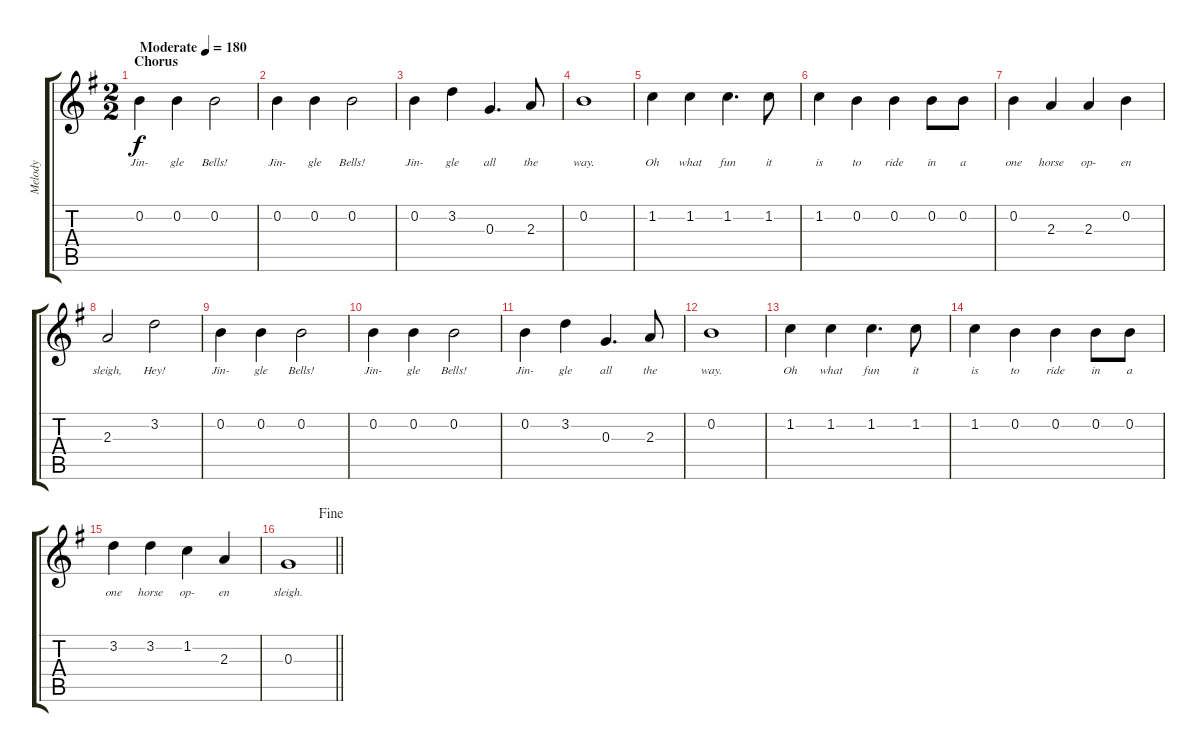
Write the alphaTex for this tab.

\track ("Melody" "Melody") {instrument acousticguitarsteel}
\staff {score tabs}
\tuning (E4 B3 G3 D3 A2 E2) {hide}
\ts (2 2)
\section ("" "Chorus")
\tempo (180 "Moderate")
\clef g2
\ks g
0.2.4{lyrics (0 "Jin-") lyrics (1 "") lyrics (2 "") lyrics (3 "") lyrics (4 "") dy f instrument acousticguitarsteel} 0.2.4{lyrics (0 "gle") lyrics (1 "") lyrics (2 "") lyrics (3 "") lyrics (4 "")} 0.2.2{lyrics (0 "Bells!") lyrics (1 "") lyrics (2 "") lyrics (3 "") lyrics (4 "")} |
0.2.4{lyrics (0 "Jin-") lyrics (1 "") lyrics (2 "") lyrics (3 "") lyrics (4 "")} 0.2.4{lyrics (0 "gle") lyrics (1 "") lyrics (2 "") lyrics (3 "") lyrics (4 "")} 0.2.2{lyrics (0 "Bells!") lyrics (1 "") lyrics (2 "") lyrics (3 "") lyrics (4 "")} |
0.2.4{lyrics (0 "Jin-") lyrics (1 "") lyrics (2 "") lyrics (3 "") lyrics (4 "")} 3.2.4{lyrics (0 "gle") lyrics (1 "") lyrics (2 "") lyrics (3 "") lyrics (4 "")} 0.3.4{d lyrics (0 "all") lyrics (1 "") lyrics (2 "") lyrics (3 "") lyrics (4 "")} 2.3.8{lyrics (0 "the") lyrics (1 "") lyrics (2 "") lyrics (3 "") lyrics (4 "")} |
0.2.1{lyrics (0 "way.") lyrics (1 "") lyrics (2 "") lyrics (3 "") lyrics (4 "")} |
1.2.4{lyrics (0 "Oh") lyrics (1 "") lyrics (2 "") lyrics (3 "") lyrics (4 "")} 1.2.4{lyrics (0 "what") lyrics (1 "") lyrics (2 "") lyrics (3 "") lyrics (4 "")} 1.2.4{d lyrics (0 "fun") lyrics (1 "") lyrics (2 "") lyrics (3 "") lyrics (4 "")} 1.2.8{lyrics (0 "it") lyrics (1 "") lyrics (2 "") lyrics (3 "") lyrics (4 "")} |
1.2.4{lyrics (0 "is") lyrics (1 "") lyrics (2 "") lyrics (3 "") lyrics (4 "")} 0.2.4{lyrics (0 "to") lyrics (1 "") lyrics (2 "") lyrics (3 "") lyrics (4 "")} 0.2.4{lyrics (0 "ride") lyrics (1 "") lyrics (2 "") lyrics (3 "") lyrics (4 "")} 0.2.8{lyrics (0 "in") lyrics (1 "") lyrics (2 "") lyrics (3 "") lyrics (4 "")} 0.2.8{lyrics (0 "a") lyrics (1 "") lyrics (2 "") lyrics (3 "") lyrics (4 "")} |
0.2.4{lyrics (0 "one") lyrics (1 "") lyrics (2 "") lyrics (3 "") lyrics (4 "")} 2.3.4{lyrics (0 "horse") lyrics (1 "") lyrics (2 "") lyrics (3 "") lyrics (4 "")} 2.3.4{lyrics (0 "op-") lyrics (1 "") lyrics (2 "") lyrics (3 "") lyrics (4 "")} 0.2.4{lyrics (0 "en") lyrics (1 "") lyrics (2 "") lyrics (3 "") lyrics (4 "")} |
2.3.2{lyrics (0 "sleigh,") lyrics (1 "") lyrics (2 "") lyrics (3 "") lyrics (4 "")} 3.2.2{lyrics (0 "Hey!") lyrics (1 "") lyrics (2 "") lyrics (3 "") lyrics (4 "")} |
0.2.4{lyrics (0 "Jin-") lyrics (1 "") lyrics (2 "") lyrics (3 "") lyrics (4 "")} 0.2.4{lyrics (0 "gle") lyrics (1 "") lyrics (2 "") lyrics (3 "") lyrics (4 "")} 0.2.2{lyrics (0 "Bells!") lyrics (1 "") lyrics (2 "") lyrics (3 "") lyrics (4 "")} |
0.2.4{lyrics (0 "Jin-") lyrics (1 "") lyrics (2 "") lyrics (3 "") lyrics (4 "")} 0.2.4{lyrics (0 "gle") lyrics (1 "") lyrics (2 "") lyrics (3 "") lyrics (4 "")} 0.2.2{lyrics (0 "Bells!") lyrics (1 "") lyrics (2 "") lyrics (3 "") lyrics (4 "")} |
0.2.4{lyrics (0 "Jin-") lyrics (1 "") lyrics (2 "") lyrics (3 "") lyrics (4 "")} 3.2.4{lyrics (0 "gle") lyrics (1 "") lyrics (2 "") lyrics (3 "") lyrics (4 "")} 0.3.4{d lyrics (0 "all") lyrics (1 "") lyrics (2 "") lyrics (3 "") lyrics (4 "")} 2.3.8{lyrics (0 "the") lyrics (1 "") lyrics (2 "") lyrics (3 "") lyrics (4 "")} |
0.2.1{lyrics (0 "way.") lyrics (1 "") lyrics (2 "") lyrics (3 "") lyrics (4 "")} |
1.2.4{lyrics (0 "Oh") lyrics (1 "") lyrics (2 "") lyrics (3 "") lyrics (4 "")} 1.2.4{lyrics (0 "what") lyrics (1 "") lyrics (2 "") lyrics (3 "") lyrics (4 "")} 1.2.4{d lyrics (0 "fun") lyrics (1 "") lyrics (2 "") lyrics (3 "") lyrics (4 "")} 1.2.8{lyrics (0 "it") lyrics (1 "") lyrics (2 "") lyrics (3 "") lyrics (4 "")} |
1.2.4{lyrics (0 "is") lyrics (1 "") lyrics (2 "") lyrics (3 "") lyrics (4 "")} 0.2.4{lyrics (0 "to") lyrics (1 "") lyrics (2 "") lyrics (3 "") lyrics (4 "")} 0.2.4{lyrics (0 "ride") lyrics (1 "") lyrics (2 "") lyrics (3 "") lyrics (4 "")} 0.2.8{lyrics (0 "in") lyrics (1 "") lyrics (2 "") lyrics (3 "") lyrics (4 "")} 0.2.8{lyrics (0 "a") lyrics (1 "") lyrics (2 "") lyrics (3 "") lyrics (4 "")} |
3.2.4{lyrics (0 "one") lyrics (1 "") lyrics (2 "") lyrics (3 "") lyrics (4 "")} 3.2.4{lyrics (0 "horse") lyrics (1 "") lyrics (2 "") lyrics (3 "") lyrics (4 "")} 1.2.4{lyrics (0 "op-") lyrics (1 "") lyrics (2 "") lyrics (3 "") lyrics (4 "")} 2.3.4{lyrics (0 "en") lyrics (1 "") lyrics (2 "") lyrics (3 "") lyrics (4 "")} |
\jump fine
\barLineRight lightlight
0.3.1{lyrics (0 "sleigh.") lyrics (1 "") lyrics (2 "") lyrics (3 "") lyrics (4 "")}
